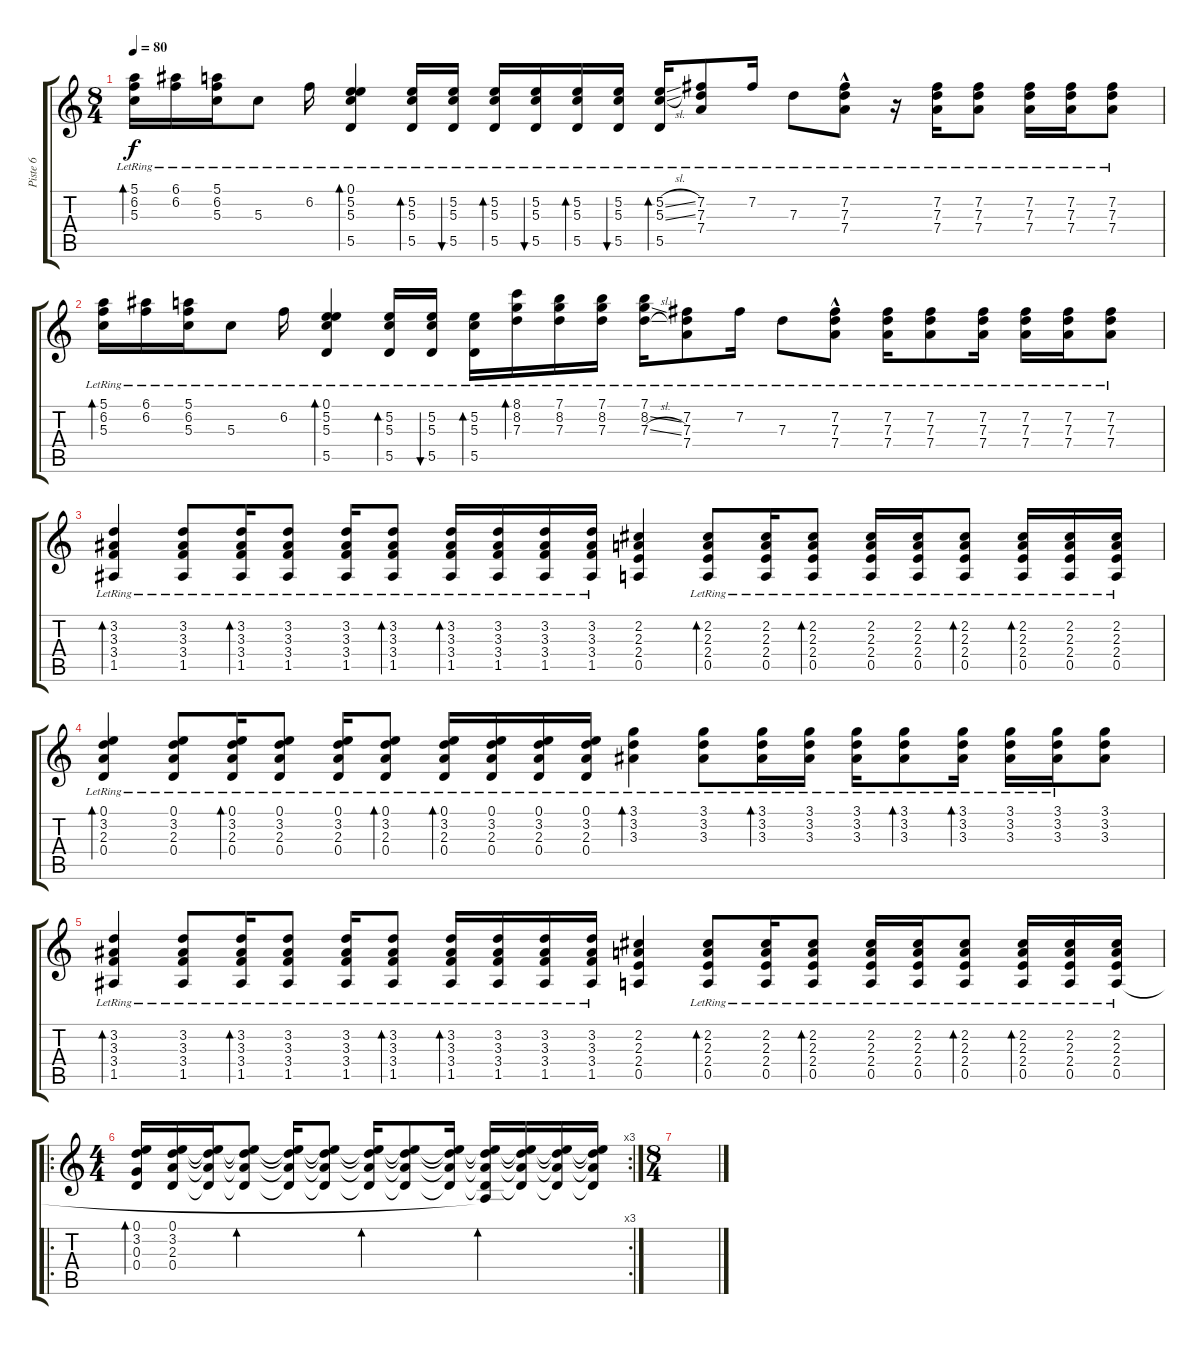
\track ("Piste 6" "Piste 6") {instrument electricguitarclean}
\staff {score tabs}
\tuning (E4 B3 G3 D3 A2 D2) {hide}
\ts (8 4)
\tempo 80
\clef g2
\ks c
(5.1{lr} 6.2{lr} 5.3{lr}).16{bd 480 dy f volume 11} (6.1{lr} 6.2{lr}).16 (5.1{lr} 6.2{lr} 5.3{lr}).16 5.3{lr}.8 6.2{lr}.16 (0.1{lr} 5.2{lr} 5.3{lr} 5.5{lr}).4{bd 240} (5.2{lr} 5.3{lr} 5.5{lr}).16{bd 240} (5.2{lr} 5.3{lr} 5.5{lr}).16{bu 240} (5.2{lr} 5.3{lr} 5.5{lr}).16{bd 240} (5.2{lr} 5.3{lr} 5.5{lr}).16{bu 240} (5.2{lr} 5.3{lr} 5.5{lr}).16{bd 240} (5.2{lr} 5.3{lr} 5.5{lr}).16{bu 240} (5.2{sl} 5.3{sl} 5.5{lr}).16{bd 240} (7.2{lr} 7.3{lr} 7.4{lr}).8 7.2{lr}.16 7.3{lr}.8 (7.2{hac lr} 7.3{hac lr} 7.4{hac lr}).8 r.16 (7.2{lr} 7.3{lr} 7.4{lr}).16 (7.2{lr} 7.3{lr} 7.4{lr}).8 (7.2{lr} 7.3{lr} 7.4{lr}).16 (7.2{lr} 7.3{lr} 7.4{lr}).16 (7.2{lr} 7.3{lr} 7.4{lr}).8 |
(5.1{lr} 6.2{lr} 5.3{lr}).16{bd 480} (6.1{lr} 6.2{lr}).16 (5.1{lr} 6.2{lr} 5.3{lr}).16 5.3{lr}.8 6.2{lr}.16 (0.1{lr} 5.2{lr} 5.3{lr} 5.5{lr}).4{bd 240} (5.2{lr} 5.3{lr} 5.5{lr}).16{bd 240} (5.2{lr} 5.3{lr} 5.5{lr}).16{bu 240} (5.2{lr} 5.3{lr} 5.5{lr}).16{bd 240} (8.1{lr} 8.2{lr} 7.3{lr}).16{bd 240} (7.1{lr} 8.2{lr} 7.3{lr}).16 (7.1{lr} 8.2{lr} 7.3{lr}).16 (7.1{lr} 8.2{ss} 7.3{sl}).16 (7.2{lr} 7.3{lr} 7.4{lr}).8 7.2{lr}.16 7.3{lr}.8 (7.2{hac lr} 7.3{hac lr} 7.4{lr}).8 (7.2{lr} 7.3{lr} 7.4{lr}).16 (7.2{lr} 7.3{lr} 7.4{lr}).8 (7.2{lr} 7.3{lr} 7.4{lr}).16 (7.2{lr} 7.3{lr} 7.4{lr}).16 (7.2{lr} 7.3{lr} 7.4{lr}).16 (7.2{lr} 7.3{lr} 7.4{lr}).8 |
(3.2{lr} 3.3{lr} 3.4{lr} 1.5{lr}).4{bd 120} (3.2{lr} 3.3{lr} 3.4{lr} 1.5{lr}).8 (3.2{lr} 3.3{lr} 3.4{lr} 1.5{lr}).16{bd 120} (3.2{lr} 3.3{lr} 3.4{lr} 1.5{lr}).8 (3.2{lr} 3.3{lr} 3.4{lr} 1.5{lr}).16 (3.2{lr} 3.3{lr} 3.4{lr} 1.5{lr}).8{bd 120} (3.2{lr} 3.3{lr} 3.4{lr} 1.5{lr}).16{bd 120} (3.2{lr} 3.3{lr} 3.4{lr} 1.5{lr}).16 (3.2{lr} 3.3{lr} 3.4{lr} 1.5{lr}).16 (3.2{lr} 3.3{lr} 3.4{lr} 1.5{lr}).16 (2.2 2.3 2.4 0.5).4 (2.2{lr} 2.3{lr} 2.4{lr} 0.5{lr}).8{bd 120} (2.2{lr} 2.3{lr} 2.4{lr} 0.5{lr}).16 (2.2{lr} 2.3{lr} 2.4{lr} 0.5{lr}).8{bd 120} (2.2{lr} 2.3{lr} 2.4{lr} 0.5{lr}).16 (2.2{lr} 2.3{lr} 2.4{lr} 0.5{lr}).16 (2.2{lr} 2.3{lr} 2.4{lr} 0.5{lr}).8{bd 120} (2.2{lr} 2.3{lr} 2.4{lr} 0.5{lr}).16{bd 120} (2.2{lr} 2.3{lr} 2.4{lr} 0.5{lr}).16 (2.2{lr} 2.3{lr} 2.4{lr} 0.5{lr}).16 |
(0.1 3.2{lr} 2.3{lr} 0.4{lr}).4{bd 120} (0.1 3.2{lr} 2.3{lr} 0.4{lr}).8 (0.1 3.2{lr} 2.3{lr} 0.4{lr}).16{bd 120} (0.1 3.2{lr} 2.3{lr} 0.4{lr}).8 (0.1 3.2{lr} 2.3{lr} 0.4{lr}).16 (0.1 3.2{lr} 2.3{lr} 0.4{lr}).8{bd 120} (0.1 3.2{lr} 2.3{lr} 0.4{lr}).16{bd 120} (0.1 3.2{lr} 2.3{lr} 0.4{lr}).16 (0.1 3.2{lr} 2.3{lr} 0.4{lr}).16 (0.1 3.2{lr} 2.3{lr} 0.4{lr}).16 (3.1 3.2{lr} 3.3{lr}).4{bd 120} (3.1 3.2{lr} 3.3{lr}).8 (3.1 3.2{lr} 3.3{lr}).16{bd 120} (3.1 3.2{lr} 3.3{lr}).16 (3.1 3.2{lr} 3.3{lr}).16 (3.1 3.2{lr} 3.3{lr}).8{bd 120} (3.1 3.2{lr} 3.3{lr}).16{bd 120} (3.1 3.2{lr} 3.3{lr}).16 (3.1 3.2{lr} 3.3{lr}).16 (3.1 3.2 3.3).8 |
(3.2{lr} 3.3{lr} 3.4{lr} 1.5{lr}).4{bd 120} (3.2{lr} 3.3{lr} 3.4{lr} 1.5{lr}).8 (3.2{lr} 3.3{lr} 3.4{lr} 1.5{lr}).16{bd 120} (3.2{lr} 3.3{lr} 3.4{lr} 1.5{lr}).8 (3.2{lr} 3.3{lr} 3.4{lr} 1.5{lr}).16 (3.2{lr} 3.3{lr} 3.4{lr} 1.5{lr}).8{bd 120} (3.2{lr} 3.3{lr} 3.4{lr} 1.5{lr}).16{bd 120} (3.2{lr} 3.3{lr} 3.4{lr} 1.5{lr}).16 (3.2{lr} 3.3{lr} 3.4{lr} 1.5{lr}).16 (3.2{lr} 3.3{lr} 3.4{lr} 1.5{lr}).16 (2.2 2.3 2.4 0.5).4 (2.2{lr} 2.3{lr} 2.4{lr} 0.5{lr}).8{bd 120} (2.2{lr} 2.3{lr} 2.4{lr} 0.5{lr}).16 (2.2{lr} 2.3{lr} 2.4{lr} 0.5{lr}).8{bd 120} (2.2{lr} 2.3{lr} 2.4{lr} 0.5{lr}).16 (2.2{lr} 2.3{lr} 2.4{lr} 0.5{lr}).16 (2.2{lr} 2.3{lr} 2.4{lr} 0.5{lr}).8{bd 120} (2.2{lr} 2.3{lr} 2.4{lr} 0.5{lr}).16{bd 120} (2.2{lr} 2.3{lr} 2.4{lr} 0.5{lr}).16 (2.2{lr} 2.3{lr} 2.4{lr} 0.5{lr}).16 |
\ro
\rc 3
\ts (4 4)
(0.1 3.2 0.3 0.4).16{bd 120} (0.1 3.2 2.3 0.4).16 (0.1{t} 3.2{t} 2.3{t} 0.4{t}).16 (0.1{t} 3.2{t} 2.3{t} 0.4{t}).8{bd 120} (0.1{t} 3.2{t} 2.3{t} 0.4{t}).16 (0.1{t} 3.2{t} 2.3{t} 0.4{t}).8 (0.1{t} 3.2{t} 2.3{t} 0.4{t}).16{bd 120} (0.1{t} 3.2{t} 2.3{t} 0.4{t}).8 (0.1{t} 3.2{t} 2.3{t} 0.4{t}).16 (0.1{t} 3.2{t} 2.3{t} 0.4{t} 0.5{t}).16{bd 120} (0.1{t} 3.2{t} 2.3{t} 0.4{t}).16 (0.1{t} 3.2{t} 2.3{t} 0.4{t}).16 (0.1{t} 3.2{t} 2.3{t} 0.4{t}).16 |
\ts (8 4)
